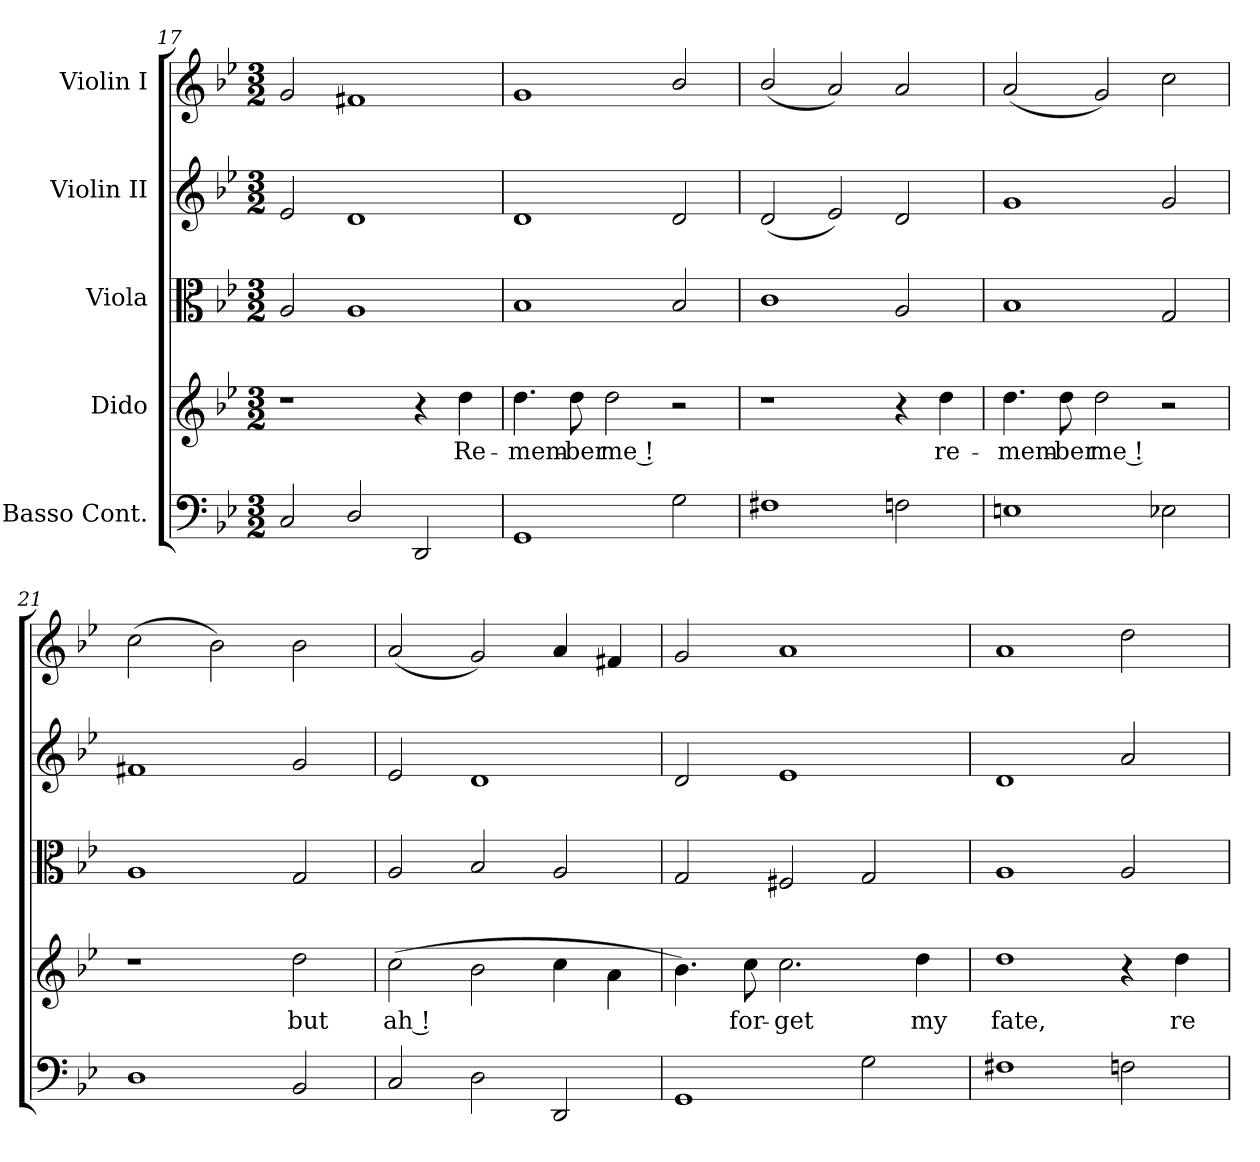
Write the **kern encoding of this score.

**kern	**kern	**text	**kern	**kern	**kern
*part5	*part4	*part4	*part3	*part2	*part1
*staff5	*staff4	*staff4	*staff3	*staff2	*staff1
*I"Basso Cont.	*I"Dido	*	*I"Viola	*I"Violin II	*I"Violin I
!!LO:PB:g=z
*clefF4	*clefG2	*	*clefC3	*clefG2	*clefG2
*k[b-e-]	*k[b-e-]	*	*k[b-e-]	*k[b-e-]	*k[b-e-]
*B-:	*B-:	*	*B-:	*B-:	*B-:
*M3/2	*M3/2	*	*M3/2	*M3/2	*M3/2
=17	=17	=17	=17	=17	=17
2Ci/	1r	.	2Ai/	2e-i/	2gi/
2Di/	.	.	1Ai	1di	1f#Xi
2DDi/	4r	.	.	.	.
!	!	!LO:LY:b:color=#000000	!	!	!
.	4ddi\	Re-	.	.	.
=18	=18	=18	=18	=18	=18
!	!	!LO:LY:b:color=#000000	!	!	!
1GGi	4.ddi\	-mem-	1B-i	1di	1gi
!	!	!LO:LY:b:color=#000000	!	!	!
.	8ddi\	-ber	.	.	.
!	!	!LO:LY:b:color=#000000	!	!	!
.	2ddi\	me !	.	.	.
2Gi\	2r	.	2B-i/	2di/	2b-i/
=19	=19	=19	=19	=19	=19
1F#Xi	1r	.	1ci	(2di/	(2b-i/
.	.	.	.	2e-i/)	2ai/)
2Fni\	4r	.	2Ai/	2di/	2ai/
!	!	!LO:LY:b:color=#000000	!	!	!
.	4ddi\	re-	.	.	.
=20	=20	=20	=20	=20	=20
!	!	!LO:LY:b:color=#000000	!	!	!
1Eni	4.ddi\	-mem-	1B-i	1gi	(2ai/
!	!	!LO:LY:b:color=#000000	!	!	!
.	8ddi\	-ber	.	.	.
!	!	!LO:LY:b:color=#000000	!	!	!
.	2ddi\	me !	.	.	2gi/)
2E-Xi\	2r	.	2Gi/	2gi/	2cci\
=21	=21	=21	=21	=21	=21
1Di	1r	.	1Ai	1f#Xi	(2cci\
.	.	.	.	.	2b-i\)
!	!	!LO:LY:b:color=#000000	!	!	!
2BB-i/	2ddi\	but	2Gi/	2gi/	2b-i\
!!LO:LB:g=z
=22	=22	=22	=22	=22	=22
!	!	!LO:LY:b:color=#000000	!	!	!
2Ci/	(2cci\	ah !	2Ai/	2e-i/	(2ai/
2Di\	2b-i\	.	2B-i/	1di	2gi/)
2DDi/	4cci\	.	2Ai/	.	4ai/
.	4ai\	.	.	.	4f#Xi/
=23	=23	=23	=23	=23	=23
1GGi	4.b-i\)	.	2Gi/	2di/	2gi/
!	!	!LO:LY:b:color=#000000	!	!	!
.	8cci\	for-	.	.	.
!	!	!LO:LY:b:color=#000000	!	!	!
.	2.cci\	-get	2F#Xi/	1e-i	1ai
2Gi\	.	.	2Gi/	.	.
!	!	!LO:LY:b:color=#000000	!	!	!
.	4ddi\	my	.	.	.
=24	=24	=24	=24	=24	=24
!	!	!LO:LY:b:color=#000000	!	!	!
1F#Xi	1ddi	fate,	1Ai	1di	1ai
2Fni\	4r	.	2Ai/	2ai/	2ddi\
!	!	!LO:LY:b:color=#000000	!	!	!
.	4ddi\	re-	.	.	.
=	=	=	=	=	=
*-	*-	*-	*-	*-	*-
